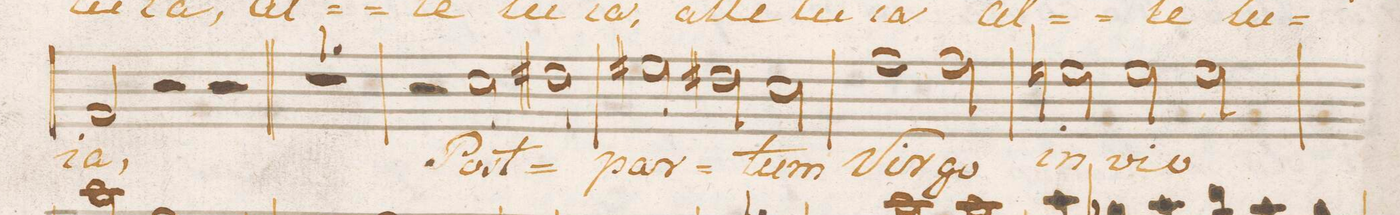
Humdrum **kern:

**kern	**text
*I"Basso.	*
*clefF4	*
*k[]	*
*M3/2	*
2AA/	-ia,
2r	.
2r	.
=13	=13
1.r	.
=14	=14
2r	.
2E\	Post
2F#X\	.
=15	=15
2G#X\	par-
2F#X\	.
2E\	-tum
=16	=16
1A	Vir-
2A\	-go
=17	=17
2Gn\	in-
2G\	-vi-
2G\	-o-
=18	=18
*-	*-
